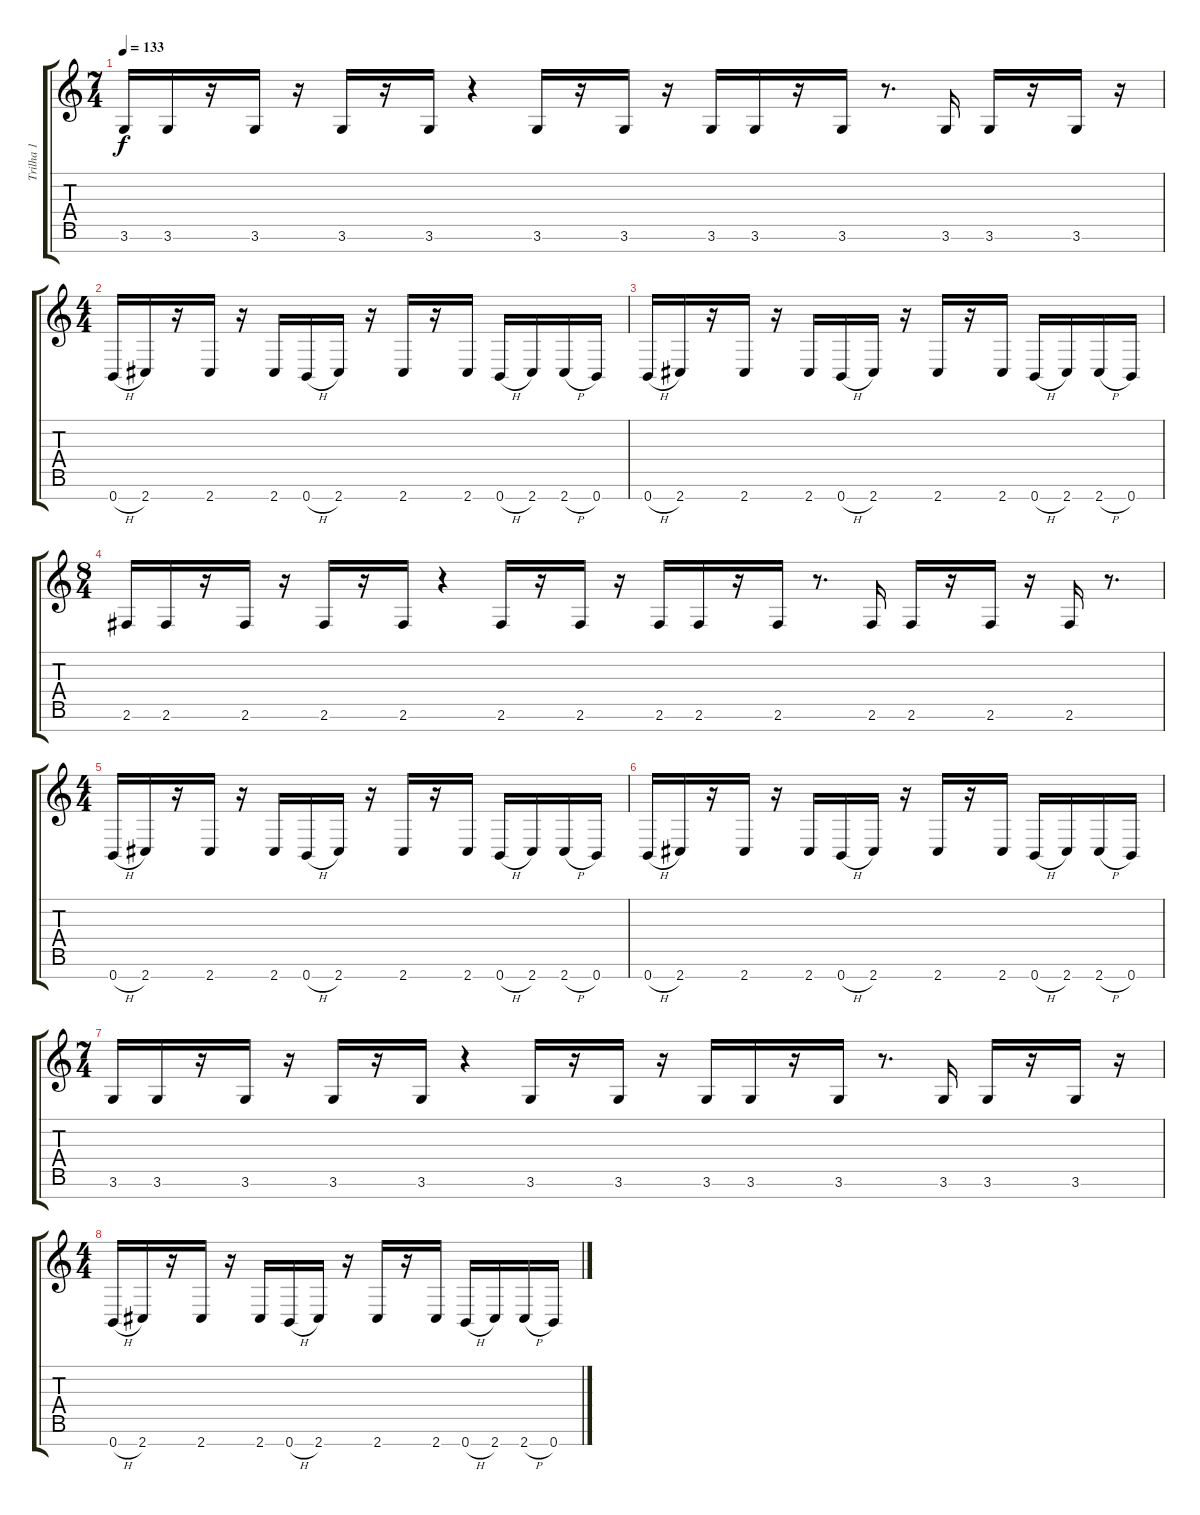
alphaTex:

\track ("Trilha 1" "Trilha 1") {instrument distortionguitar}
\staff {score tabs}
\tuning (E4 B3 G3 D3 A2 E2 B1) {hide}
\ts (7 4)
\tempo 133
\clef g2
\ks c
3.6.16{dy f} 3.6.16 r.16 3.6.16 r.16 3.6.16 r.16 3.6.16 r.4 3.6.16 r.16 3.6.16 r.16 3.6.16 3.6.16 r.16 3.6.16 r.8{d} 3.6.16 3.6.16 r.16 3.6.16 r.16 |
\ts (4 4)
0.7{h}.16 2.7.16 r.16 2.7.16 r.16 2.7.16 0.7{h}.16 2.7.16 r.16 2.7.16 r.16 2.7.16 0.7{h}.16 2.7.16 2.7{h}.16 0.7.16 |
0.7{h}.16 2.7.16 r.16 2.7.16 r.16 2.7.16 0.7{h}.16 2.7.16 r.16 2.7.16 r.16 2.7.16 0.7{h}.16 2.7.16 2.7{h}.16 0.7.16 |
\ts (8 4)
2.6.16 2.6.16 r.16 2.6.16 r.16 2.6.16 r.16 2.6.16 r.4 2.6.16 r.16 2.6.16 r.16 2.6.16 2.6.16 r.16 2.6.16 r.8{d} 2.6.16 2.6.16 r.16 2.6.16 r.16 2.6.16 r.8{d} |
\ts (4 4)
0.7{h}.16 2.7.16 r.16 2.7.16 r.16 2.7.16 0.7{h}.16 2.7.16 r.16 2.7.16 r.16 2.7.16 0.7{h}.16 2.7.16 2.7{h}.16 0.7.16 |
0.7{h}.16 2.7.16 r.16 2.7.16 r.16 2.7.16 0.7{h}.16 2.7.16 r.16 2.7.16 r.16 2.7.16 0.7{h}.16 2.7.16 2.7{h}.16 0.7.16 |
\ts (7 4)
3.6.16 3.6.16 r.16 3.6.16 r.16 3.6.16 r.16 3.6.16 r.4 3.6.16 r.16 3.6.16 r.16 3.6.16 3.6.16 r.16 3.6.16 r.8{d} 3.6.16 3.6.16 r.16 3.6.16 r.16 |
\ts (4 4)
0.7{h}.16 2.7.16 r.16 2.7.16 r.16 2.7.16 0.7{h}.16 2.7.16 r.16 2.7.16 r.16 2.7.16 0.7{h}.16 2.7.16 2.7{h}.16 0.7.16
